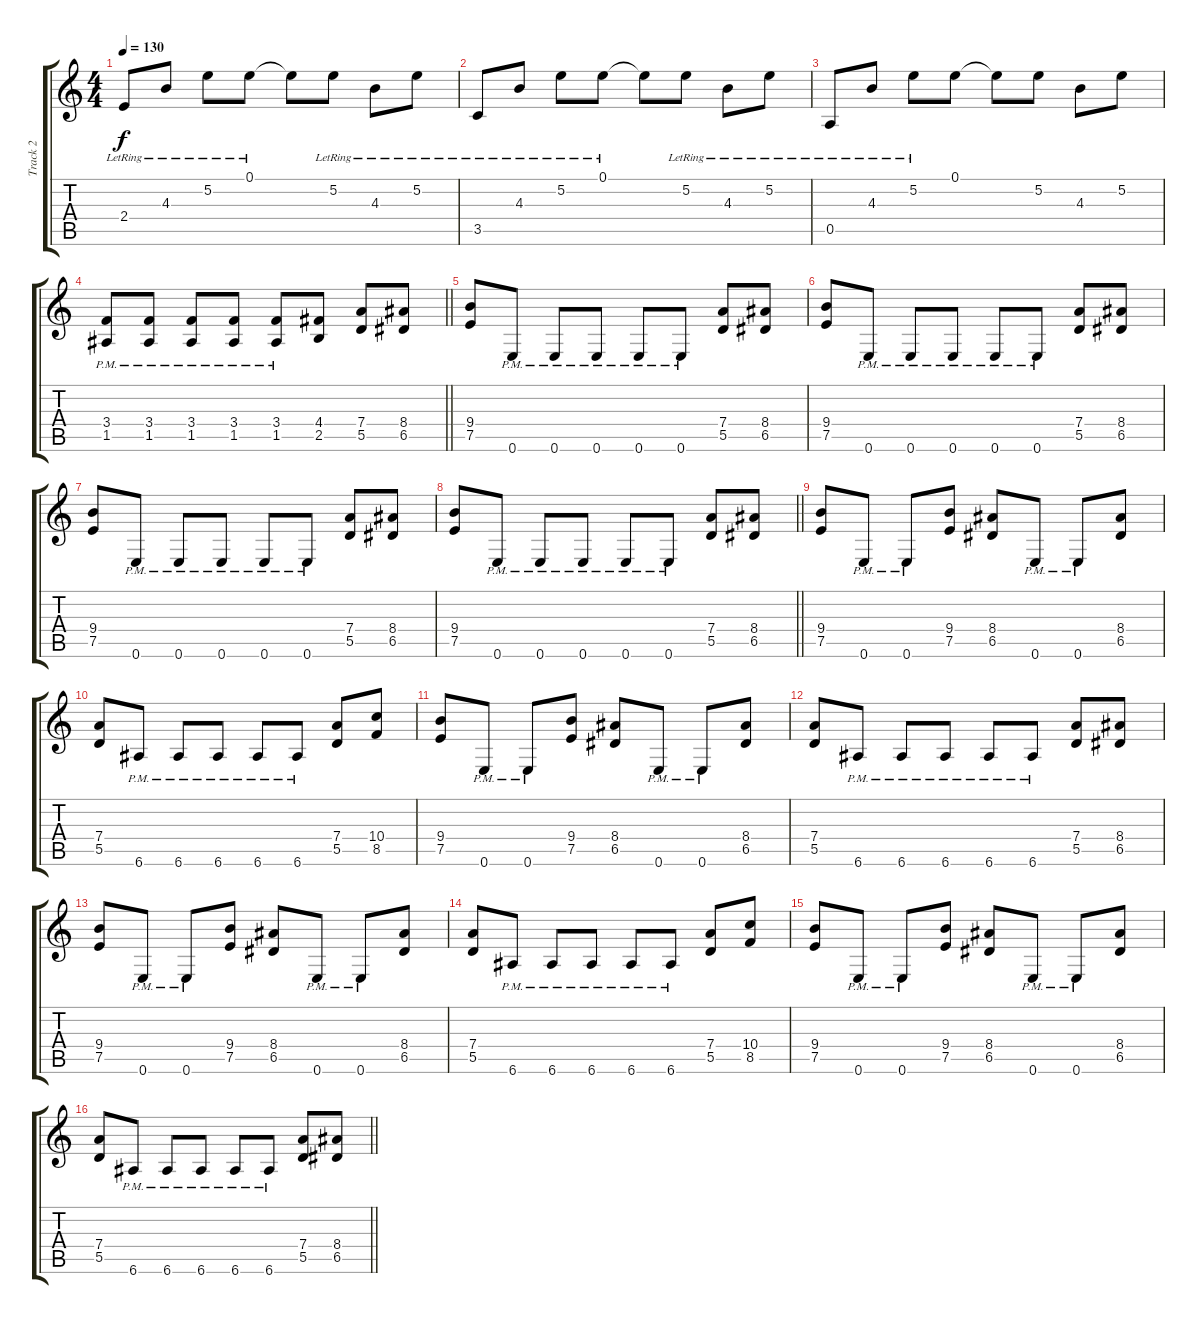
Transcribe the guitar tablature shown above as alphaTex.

\track ("Track 2" "Track 2") {instrument distortionguitar}
\staff {score tabs}
\tuning (E4 B3 G3 D3 A2 E2) {hide}
\ts (4 4)
\tempo 130
\clef g2
\ks c
2.4{lr}.8{dy f} 4.3{lr}.8 5.2{lr}.8 0.1{lr}.8 0.1{t}.8 5.2{lr}.8 4.3{lr}.8 5.2{lr}.8 |
3.5{lr}.8 4.3{lr}.8 5.2{lr}.8 0.1{lr}.8 0.1{t}.8 5.2{lr}.8 4.3{lr}.8 5.2{lr}.8 |
0.5{lr}.8 4.3{lr}.8 5.2{lr}.8 0.1.8 0.1{t}.8 5.2.8 4.3.8 5.2.8 |
\barLineRight lightlight
(3.4{pm} 1.5{pm}).8{volume 16} (3.4{pm} 1.5{pm}).8 (3.4{pm} 1.5{pm}).8 (3.4{pm} 1.5{pm}).8 (3.4{pm} 1.5{pm}).8 (4.4 2.5).8 (7.4 5.5).8 (8.4 6.5).8 |
(9.4 7.5).8 0.6{pm}.8 0.6{pm}.8 0.6{pm}.8 0.6{pm}.8 0.6{pm}.8 (7.4 5.5).8 (8.4 6.5).8 |
(9.4 7.5).8 0.6{pm}.8 0.6{pm}.8 0.6{pm}.8 0.6{pm}.8 0.6{pm}.8 (7.4 5.5).8 (8.4 6.5).8 |
(9.4 7.5).8 0.6{pm}.8 0.6{pm}.8 0.6{pm}.8 0.6{pm}.8 0.6{pm}.8 (7.4 5.5).8 (8.4 6.5).8 |
\barLineRight lightlight
(9.4 7.5).8 0.6{pm}.8 0.6{pm}.8 0.6{pm}.8 0.6{pm}.8 0.6{pm}.8 (7.4 5.5).8 (8.4 6.5).8 |
(9.4 7.5).8 0.6{pm}.8 0.6{pm}.8 (9.4 7.5).8 (8.4 6.5).8 0.6{pm}.8 0.6{pm}.8 (8.4 6.5).8 |
(7.4 5.5).8 6.6{pm}.8 6.6{pm}.8 6.6{pm}.8 6.6{pm}.8 6.6{pm}.8 (7.4 5.5).8 (10.4 8.5).8 |
(9.4 7.5).8 0.6{pm}.8 0.6{pm}.8 (9.4 7.5).8 (8.4 6.5).8 0.6{pm}.8 0.6{pm}.8 (8.4 6.5).8 |
(7.4 5.5).8 6.6{pm}.8 6.6{pm}.8 6.6{pm}.8 6.6{pm}.8 6.6{pm}.8 (7.4 5.5).8 (8.4 6.5).8 |
(9.4 7.5).8 0.6{pm}.8 0.6{pm}.8 (9.4 7.5).8 (8.4 6.5).8 0.6{pm}.8 0.6{pm}.8 (8.4 6.5).8 |
(7.4 5.5).8 6.6{pm}.8 6.6{pm}.8 6.6{pm}.8 6.6{pm}.8 6.6{pm}.8 (7.4 5.5).8 (10.4 8.5).8 |
(9.4 7.5).8 0.6{pm}.8 0.6{pm}.8 (9.4 7.5).8 (8.4 6.5).8 0.6{pm}.8 0.6{pm}.8 (8.4 6.5).8 |
\barLineRight lightlight
(7.4 5.5).8 6.6{pm}.8 6.6{pm}.8 6.6{pm}.8 6.6{pm}.8 6.6{pm}.8 (7.4 5.5).8{volume 12} (8.4 6.5).8
